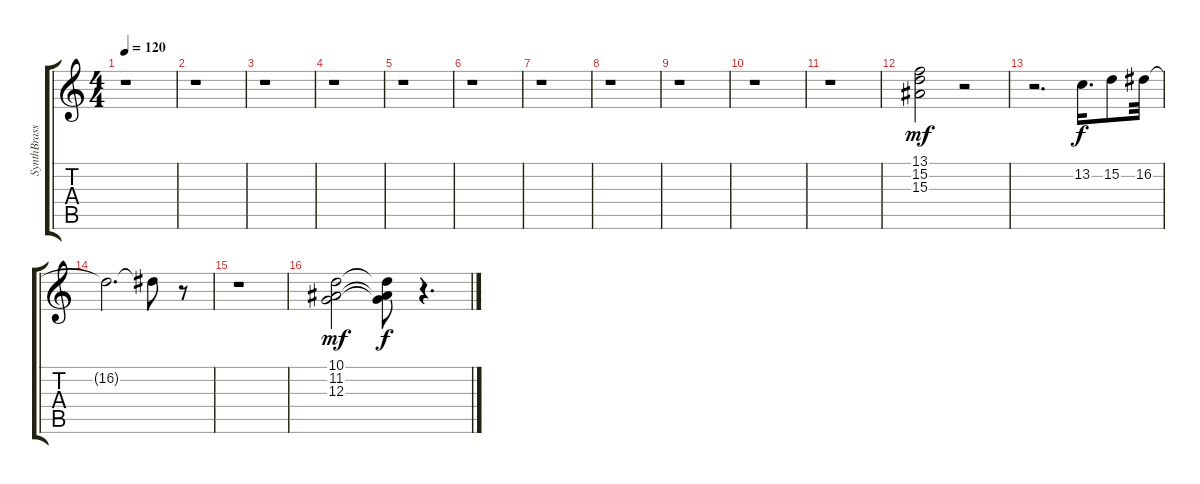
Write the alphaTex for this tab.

\track ("SynthBrass 1" "SynthBrass") {instrument synthbrass1}
\staff {score tabs}
\tuning (E4 B3 G3 D3 A2 E2) {hide}
\ts (4 4)
\tempo 120
\clef g2
\ks c
r.1{dy f} |
r.1 |
r.1 |
r.1 |
r.1 |
r.1 |
r.1 |
r.1 |
r.1 |
r.1 |
r.1 |
(13.1 15.2 15.3).2{dy mf} r.2 |
r.2{d} 13.2.16{d dy f} 15.2.8 16.2.32 |
16.2{t}.2{d} 16.2{t}.8 r.8 |
r.1 |
(10.1 11.2 12.3).2{dy mf} (10.1{t} 11.2{t} 12.3{t}).8{dy f} r.4{d}
